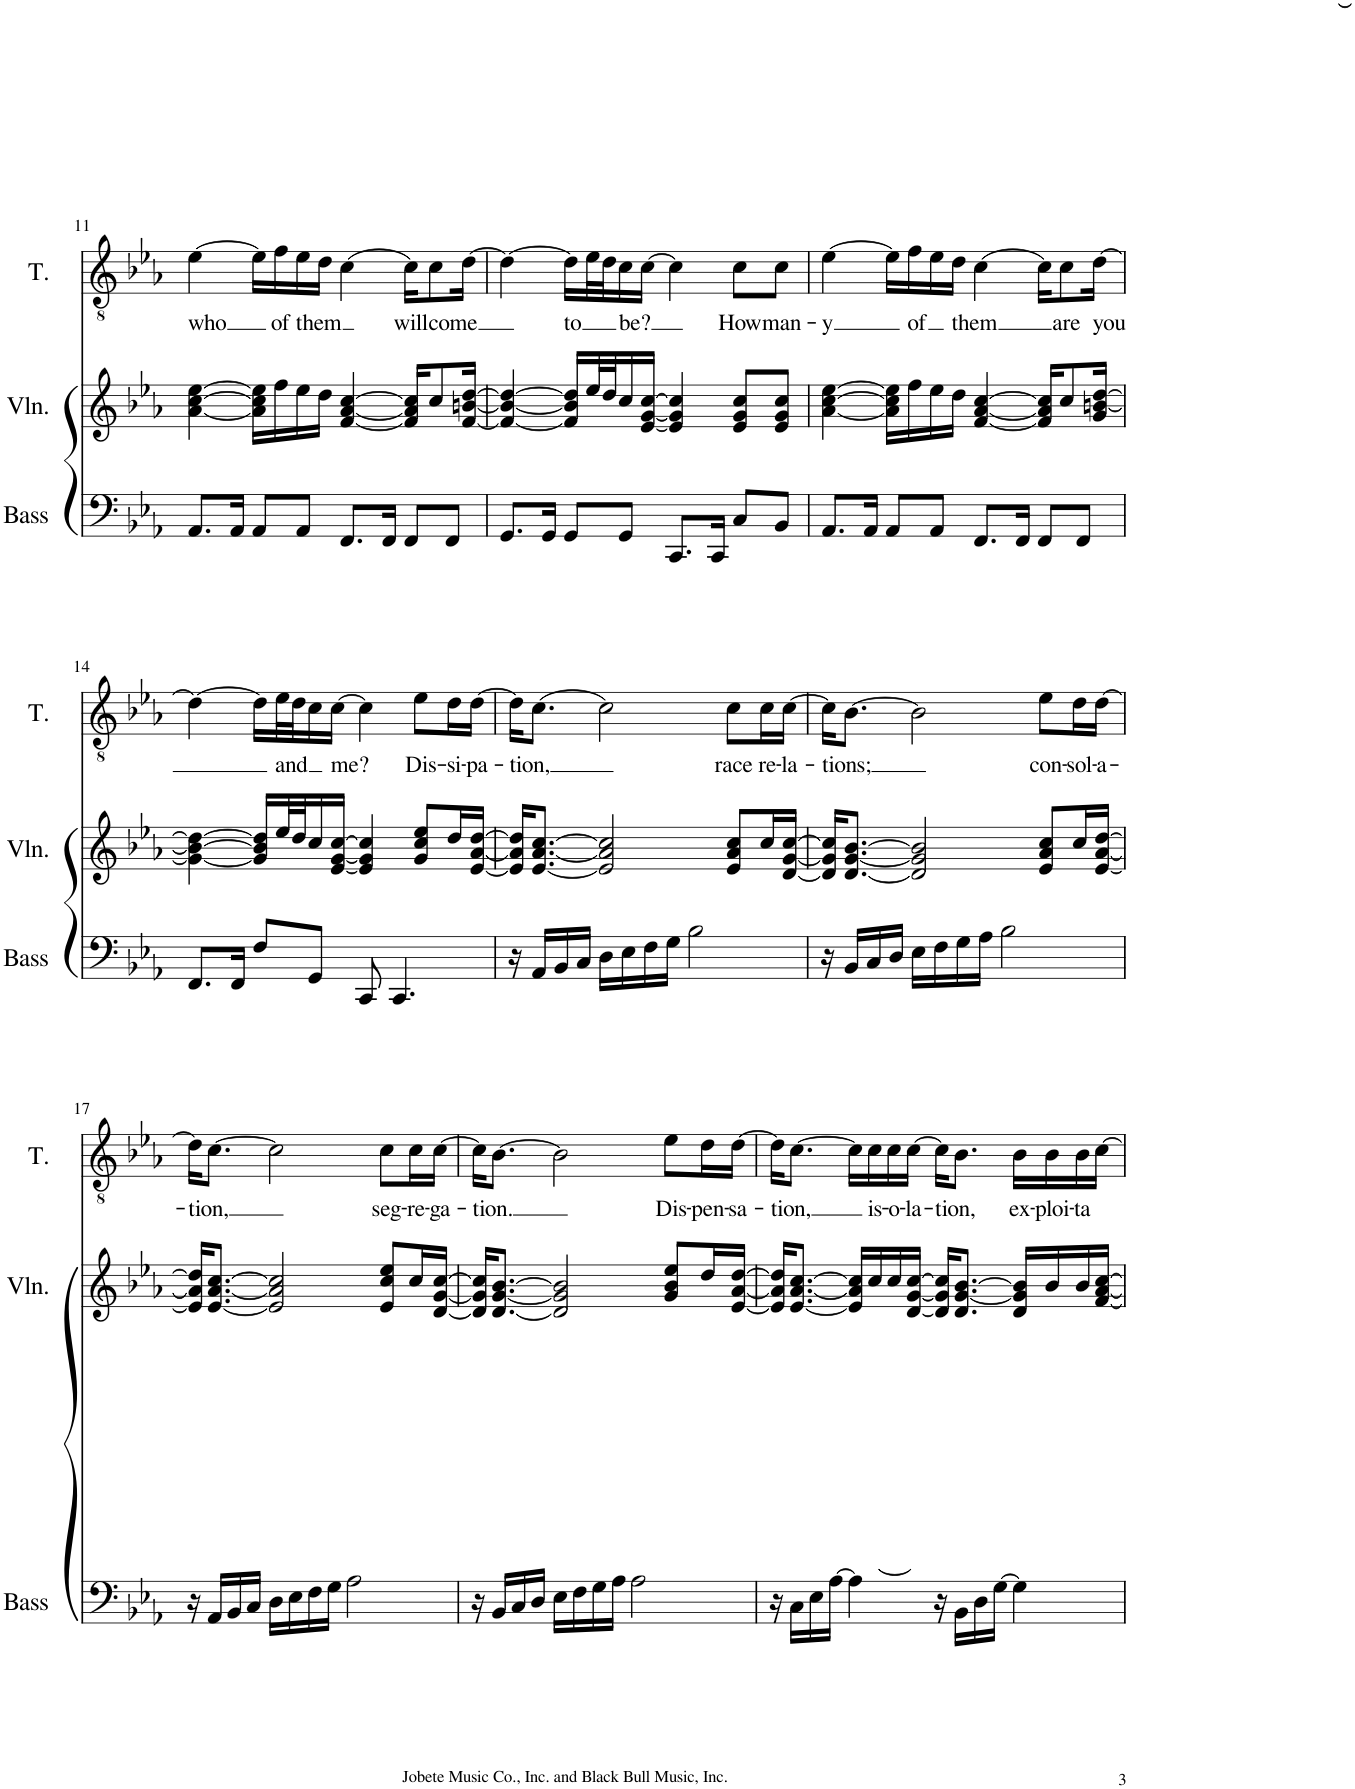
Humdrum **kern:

**kern	**kern	**kern	**text
*part3	*part2	*part1	*part1
*staff3	*staff2	*staff1	*staff1
*I"Acoustic Bass	*I"Violin	*I"Tenor	*
*I'Bass	*I'Vln.	*I'T.	*
!!LO:PB:g=z
*clefF4	*clefG2	*clefGv2	*
*Trd7c12	*	*	*
*k[b-e-a-]	*k[b-e-a-]	*k[b-e-a-]	*
*M4/4	*M4/4	*M4/4	*
=11	=11	=11	=11
!	!	!	!LO:LY:b
8.AA-/L	[4a-\ [4cc\ [4ee-\	[4e-\	who
16AA-/Jk	.	.	.
8AA-/L	16a-\] 16cc\] 16ee-\]LL	16e-\LL]	.
!	!	!	!LO:LY:b
.	16ff\	16f\	of
!	!	!	!LO:LY:b
8AA-/J	16ee-\	16e-\	them
.	16dd\JJ	16d\JJ	.
8.FF/L	[4f/ [4a-/ [4cc/	[4c\	.
16FF/Jk	.	.	.
!	!	!	!LO:LY:b
8FF/L	16f/] 16a-/] 16cc/]KL	16c\KL]	will
!	!	!	!LO:LY:b
.	8cc/	8c\	come
8FF/J	.	.	.
.	[16f/ [16bn/ [16dd/Jk	[16d\Jk	.
=12	=12	=12	=12
8.GG/L	4f/_ 4b/_ 4dd/_	4d\_	.
16GG/Jk	.	.	.
!	!	!	!LO:LY:b
8GG/L	16f/] 16b/] 16dd/]LL	16d\LL]	to
.	32ee-/L	32e-\L	.
.	32dd/J	32d\J	.
!	!	!	!LO:LY:b
8GG/J	16cc/	16c\	be?
.	[16e-/ [16g/ [16cc/JJ	[16c\JJ	.
8.CC/L	4e-/] 4g/] 4cc/]	4c\]	.
16CC/Jk	.	.	.
!	!	!	!LO:LY:b
8C/L	8e-/ 8g/ 8cc/L	8c\L	How
!	!	!	!LO:LY:b
8BB-/J	8e-/ 8g/ 8cc/J	8c\J	man-
=13	=13	=13	=13
!	!	!	!LO:LY:b
8.AA-/L	[4a-\ [4cc\ [4ee-\	[4e-\	-y
16AA-/Jk	.	.	.
8AA-/L	16a-\] 16cc\] 16ee-\]LL	16e-\LL]	.
!	!	!	!LO:LY:b
.	16ff\	16f\	of
8AA-/J	16ee-\	16e-\	.
!	!	!	!LO:LY:b
.	16dd\JJ	16d\JJ	them
8.FF/L	[4f/ [4a-/ [4cc/	[4c\	.
16FF/Jk	.	.	.
8FF/L	16f/] 16a-/] 16cc/]KL	16c\KL]	.
!	!	!	!LO:LY:b
.	8cc/	8c\	are
8FF/J	.	.	.
!	!	!	!LO:LY:b
.	[16g/ [16bn/ [16dd/Jk	[16d\Jk	you
!!LO:LB:g=z
=14	=14	=14	=14
8.FF/L	4g\_ 4b\_ 4dd\_	4d\_	.
16FF/Jk	.	.	.
8F/L	16g/] 16b/] 16dd/]LL	16d\LL]	.
!	!	!	!LO:LY:b
.	32ee-/L	32e-\L	and
.	32dd/J	32d\J	.
8GG/J	16cc/	16c\	.
!	!	!	!LO:LY:b
.	[16e-/ [16g/ [16cc/JJ	[16c\JJ	me?
8CC/	4e-/] 4g/] 4cc/]	4c\]	.
4.CC/	.	.	.
!	!	!	!LO:LY:b
.	8g/ 8cc/ 8ee-/L	8e-\L	Dis-
!	!	!	!LO:LY:b
.	16dd/L	16d\L	-si-
!	!	!	!LO:LY:b
.	[16e-/ [16a-/ [16dd/JJ	[16d\JJ	-pa-
=15	=15	=15	=15
!	!	!	!LO:LY:b
16r	16e-/] 16a-/] 16dd/]KL	16d\KL]	-tion,
16AA-/LL	[8.e-/ [8.a-/ [8.cc/J	[8.c\J	.
16BB-/	.	.	.
16C/JJ	.	.	.
16D\LL	2e-/] 2a-/] 2cc/]	2c\]	.
16E-\	.	.	.
16F\	.	.	.
16G\JJ	.	.	.
2B-\	.	.	.
!	!	!	!LO:LY:b
.	8e-/ 8a-/ 8cc/L	8c\L	race
!	!	!	!LO:LY:b
.	16cc/L	16c\L	re-
!	!	!	!LO:LY:b
.	[16d/ [16g/ [16cc/JJ	[16c\JJ	-la-
=16	=16	=16	=16
!	!	!	!LO:LY:b
16r	16d/] 16g/] 16cc/]KL	16c\KL]	-tions;
16BB-/LL	[8.d/ [8.g/ [8.b-/J	[8.B-\J	.
16C/	.	.	.
16D/JJ	.	.	.
16E-\LL	2d/] 2g/] 2b-/]	2B-\]	.
16F\	.	.	.
16G\	.	.	.
16A-\JJ	.	.	.
2B-\	.	.	.
!	!	!	!LO:LY:b
.	8e-/ 8a-/ 8cc/L	8e-\L	con-
!	!	!	!LO:LY:b
.	16cc/L	16d\L	-sol-
!	!	!	!LO:LY:b
.	[16e-/ [16a-/ [16dd/JJ	[16d\JJ	-a-
!!LO:LB:g=z
=17	=17	=17	=17
!	!	!	!LO:LY:b
16r	16e-/] 16a-/] 16dd/]KL	16d\KL]	-tion,
16AA-/LL	[8.e-/ [8.a-/ [8.cc/J	[8.c\J	.
16BB-/	.	.	.
16C/JJ	.	.	.
16D\LL	2e-/] 2a-/] 2cc/]	2c\]	.
16E-\	.	.	.
16F\	.	.	.
16G\JJ	.	.	.
2A-\	.	.	.
!	!	!	!LO:LY:b
.	8e-/ 8cc/ 8ee-/L	8c\L	seg-
!	!	!	!LO:LY:b
.	16cc/L	16c\L	-re-
!	!	!	!LO:LY:b
.	[16d/ [16g/ [16cc/JJ	[16c\JJ	-ga-
=18	=18	=18	=18
!	!	!	!LO:LY:b
16r	16d/] 16g/] 16cc/]KL	16c\KL]	-tion.
16BB-/LL	[8.d/ [8.g/ [8.b-/J	[8.B-\J	.
16C/	.	.	.
16D/JJ	.	.	.
16E-\LL	2d/] 2g/] 2b-/]	2B-\]	.
16F\	.	.	.
16G\	.	.	.
16A-\JJ	.	.	.
2A-\	.	.	.
!	!	!	!LO:LY:b
.	8g/ 8b-/ 8ee-/L	8e-\L	Dis-
!	!	!	!LO:LY:b
.	16dd/L	16d\L	-pen-
!	!	!	!LO:LY:b
.	[16e-/ [16a-/ [16dd/JJ	[16d\JJ	-sa-
=19	=19	=19	=19
!	!	!	!LO:LY:b
16r	16e-/] 16a-/] 16dd/]KL	16d\KL]	-tion,
16C\LL	[8.e-/ [8.a-/ [8.cc/J	[8.c\J	.
16E-\	.	.	.
[16A-\JJ	.	.	.
4A-\]	16e-/] 16a-/] 16cc/]LL	16c\LL]	.
!	!	!	!LO:LY:b
.	16cc/	16c\	is-
!	!	!	!LO:LY:b
.	16cc/	16c\	-o-
!	!	!	!LO:LY:b
.	[16d/ [16g/ [16cc/JJ	[16c\JJ	-la-
!	!	!	!LO:LY:b
16r	16d/] 16g/] 16cc/]KL	16c\KL]	-tion,
16BB-\LL	[8.d/ [8.g/ [8.b-/J	8.B-\J	.
16D\	.	.	.
[16G\JJ	.	.	.
!	!	!	!LO:LY:b
4G\]	16d/] 16g/] 16b-/]LL	16B-\LL	ex-
!	!	!	!LO:LY:b
.	16b-/	16B-\	-ploi-
!	!	!	!LO:LY:b
.	16b-/	16B-\	-ta
.	[16f/ [16a-/ [16cc/JJ	[16c\JJ	.
=	=	=	=
*-	*-	*-	*-
